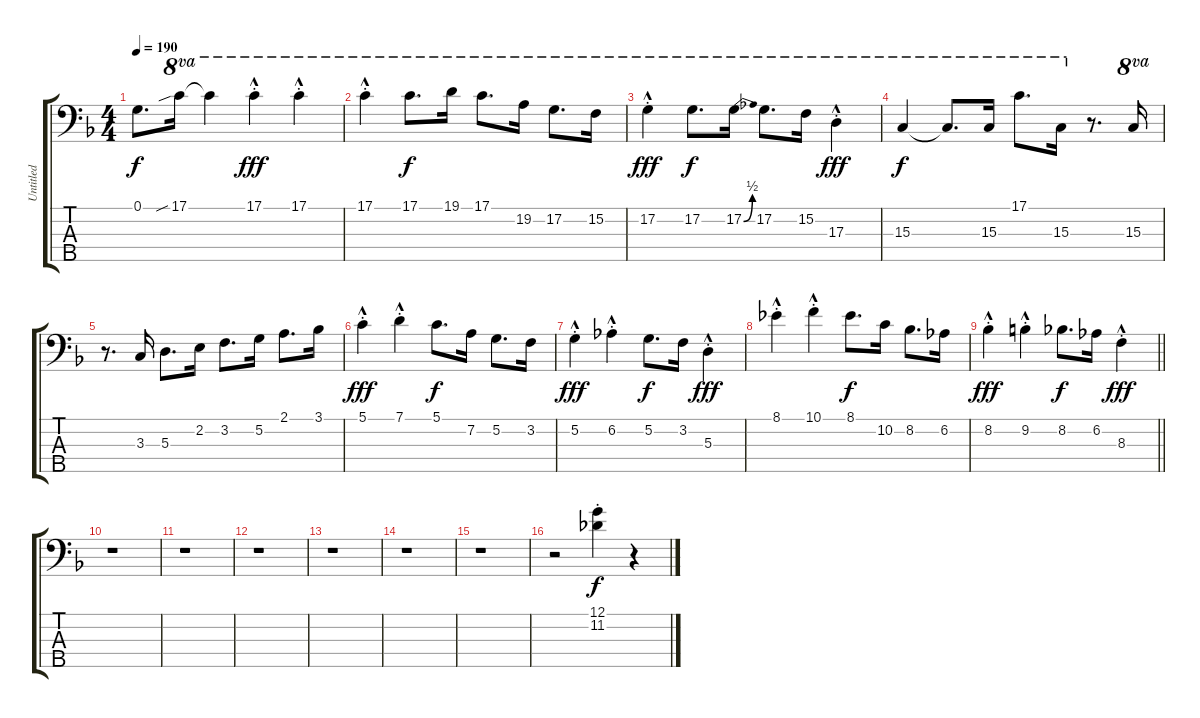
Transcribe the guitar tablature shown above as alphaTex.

\track ("Untitled" "Untitled") {instrument slapbass1}
\staff {score tabs}
\tuning (G2 D2 A1 E1 B0) {hide}
\ts (4 4)
\tempo 190
\clef f4
\ks f
0.1{t}.8{d dy f} 17.1{sib}.16{ot 8va} 17.1{t}.4{ot 8va} 17.1{hac st}.4{ot 8va dy fff} 17.1{hac st}.4{ot 8va} |
17.1{hac st}.4{ot 8va} 17.1.8{d ot 8va dy f} 19.1.16{ot 8va} 17.1.8{d ot 8va} 19.2.16{ot 8va} 17.2.8{d ot 8va} 15.2.16{ot 8va} |
17.2{hac st}.4{ot 8va dy fff} 17.2.8{d ot 8va dy f} 17.2{be (bend 0 0 60 2)}.16{ot 8va} 17.2.8{d ot 8va} 15.2.16{ot 8va} 17.3{hac st}.4{ot 8va dy fff} |
15.3.4{ot 8va dy f} 15.3{t}.8{d ot 8va} 15.3.16{ot 8va} 17.1.8{d ot 8va} 15.3.16{ot 8va} r.8{d} 15.3.16{ot 8va} |
r.8{d} 3.3.16 5.3.8{d} 2.2.16 3.2.8{d} 5.2.16 2.1.8{d} 3.1.16 |
5.1{hac st}.4{dy fff} 7.1{hac st}.4 5.1.8{d dy f} 7.2.16 5.2.8{d} 3.2.16 |
5.2{hac st}.4{dy fff} 6.2{hac st}.4 5.2.8{d dy f} 3.2.16 5.3{hac st}.4{dy fff} |
8.1{hac st}.4 10.1{hac st}.4 8.1.8{d dy f} 10.2.16 8.2.8{d} 6.2.16 |
\barLineRight lightlight
8.2{hac st}.4{dy fff} 9.2{hac st}.4 8.2.8{d dy f} 6.2.16 8.3{hac st}.4{dy fff} |
r.1 |
r.1 |
r.1 |
r.1 |
r.1 |
r.1 |
r.2 (12.1{st} 11.2{st}).4{dy f} r.4
